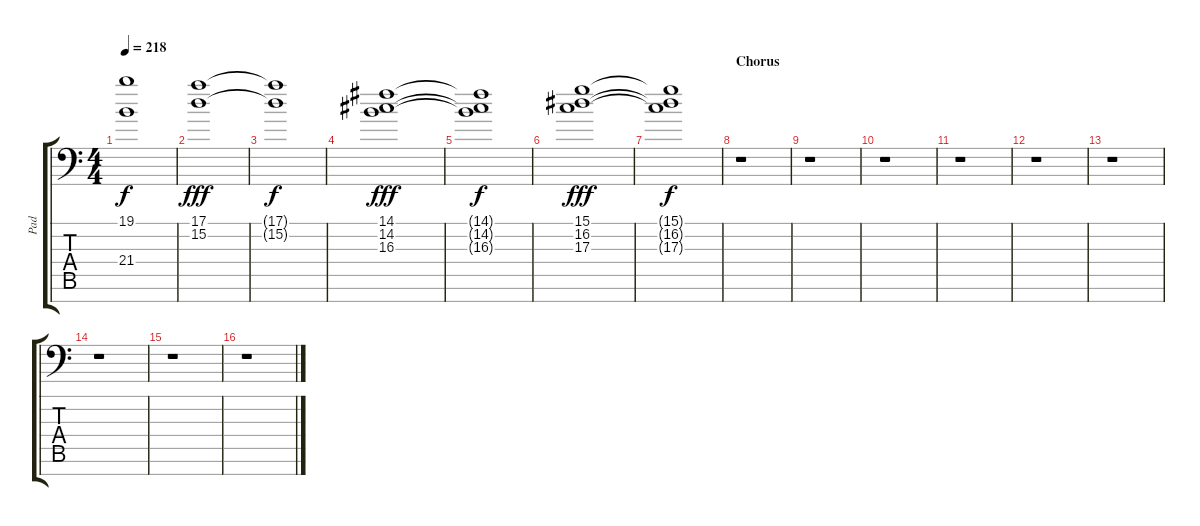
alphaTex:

\track ("Pad" "Pad") {instrument pad5bowed}
\staff {score tabs}
\tuning (E4 B3 G3 D3 A2 E2 C-1) {hide}
\ts (4 4)
\tempo 218
\clef f4
\ks c
(19.1{t} 21.4{t}).1{dy f} |
(17.1 15.2).1{dy fff} |
(17.1{t} 15.2{t}).1{dy f} |
(14.1 14.2 16.3).1{dy fff} |
(14.1{t} 14.2{t} 16.3{t}).1{dy f} |
(15.1 16.2 17.3).1{dy fff} |
(15.1{t} 16.2{t} 17.3{t}).1{dy f} |
\section ("" "Chorus")
r.1 |
r.1 |
r.1 |
r.1 |
r.1 |
r.1 |
r.1 |
r.1 |
r.1
